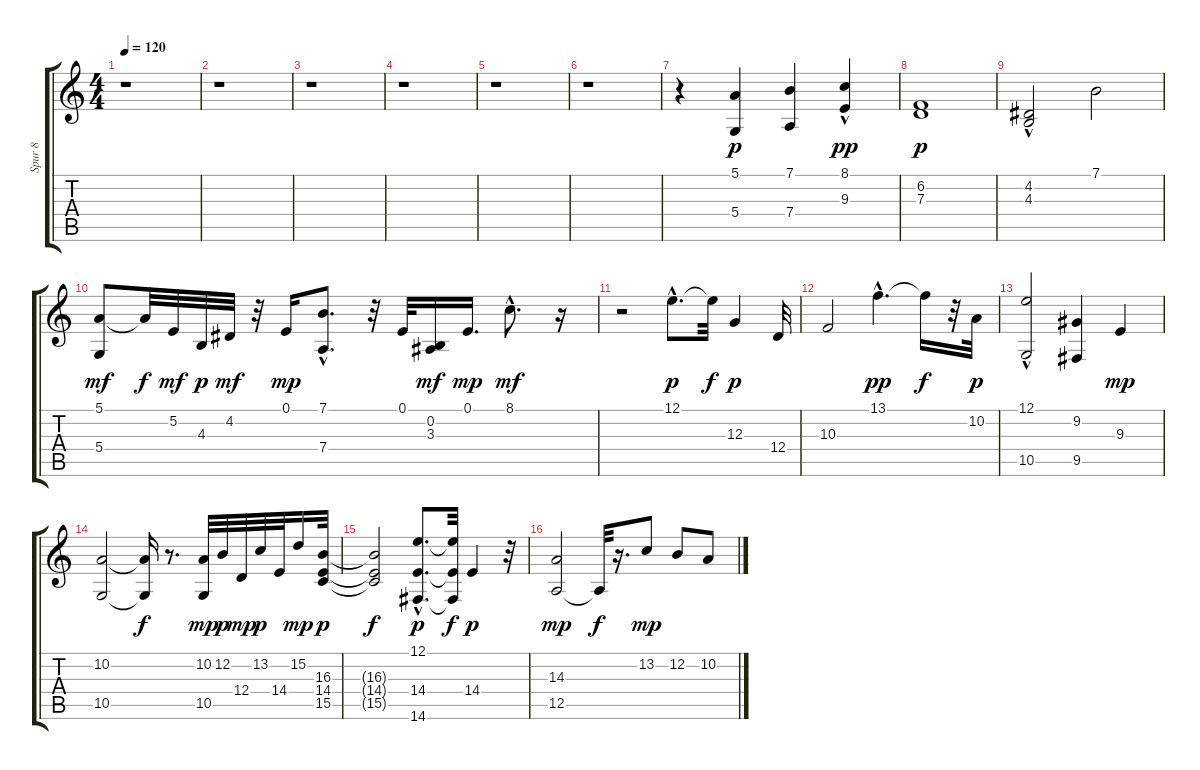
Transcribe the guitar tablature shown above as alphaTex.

\track ("Spur 8" "Spur 8") {instrument acousticgrandpiano}
\staff {score tabs}
\tuning (E4 B3 G3 D3 A2 E2) {hide}
\ts (4 4)
\tempo 120
\clef g2
\ks c
r.1{dy p} |
r.1 |
r.1 |
r.1 |
r.1 |
r.1 |
r.4 (5.1 5.4).4{volume 14 balance 6 instrument electricbasspick} (7.1 7.4).4 (8.1 9.3{hac}).4{dy pp} |
(6.2 7.3).1{dy p} |
(4.2 4.3{hac}).2 7.1.2 |
(5.1 5.4).8{dy mf} 5.1{t}.32{dy f} 5.2.32{dy mf} 4.3.32{dy p} 4.2.32{dy mf} r.32 0.1.16{dy mp} (7.1{hac} 7.4).8{d} r.32 0.1.32 (0.2 3.3).16{dy mf} 0.1.16{d dy mp} 8.1{hac}.8{d dy mf} r.16 |
r.2 12.1{hac}.8{d dy p} 12.1{t}.32{dy f} 12.3.4{dy p} 12.4.32 |
10.3.2 13.1{hac}.4{d dy pp} 13.1{t}.16{dy f} r.32 10.2.32{dy p} |
(12.1{hac} 10.5).2 (9.2 9.5).4 9.3.4{dy mp} |
(10.2 10.5).2 (10.2{t} 10.5{t}).16{dy f} r.8{d} (10.2 10.5).32{dy mp} 12.2.32{dy p} 12.4.32{dy mp} 13.2.32{dy p} 14.4.32 15.2.16{dy mp} (16.3 14.4 15.5).32{dy p} |
(16.3{t} 14.4{t} 15.5{t}).2{dy f} (12.1{hac} 14.4{hac} 14.6{hac}).8{d dy p} (12.1{t} 14.4{t} 14.6{t}).32{dy f} 14.4.4{dy p} r.32 |
(14.3 12.5).2{dy mp} 12.5{t}.32{dy f} r.16{d} 13.2.8{dy mp} 12.2.8 10.2.8
